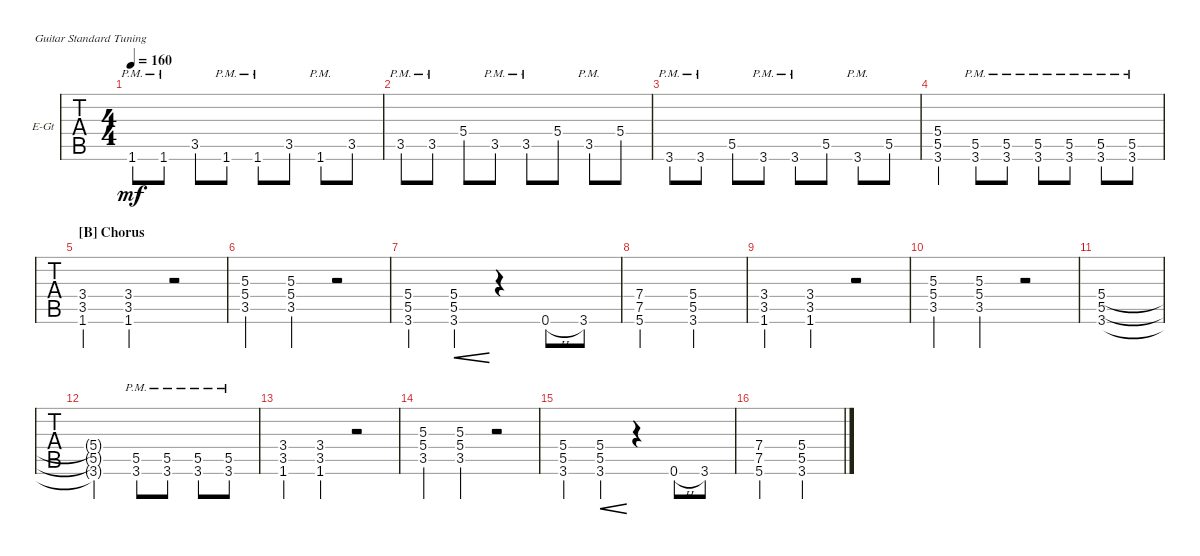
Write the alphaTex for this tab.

\defaultSystemsLayout 4
\bracketExtendMode groupsimilarinstruments
\multiBarRest
\firstSystemTrackNameOrientation horizontal
\otherSystemsTrackNameOrientation horizontal
\track ("Cole Train" "E-Gt") {instrument distortionguitar}
\staff {tabs}
\tuning (E4 B3 G3 D3 A2 E2)
\ts (4 4)
\tempo 160
\clef g2
\ks c
1.6{pm}.8{dy mf} 1.6{pm}.8 3.5.8 1.6{pm}.8 1.6{pm}.8 3.5.8 1.6{pm}.8 3.5.8 |
3.5{pm}.8 3.5{pm}.8 5.4.8 3.5{pm}.8 3.5{pm}.8 5.4.8 3.5{pm}.8 5.4.8 |
3.6{pm}.8 3.6{pm}.8 5.5.8 3.6{pm}.8 3.6{pm}.8 5.5.8 3.6{pm}.8 5.5.8 |
(3.6 5.5 5.4).4 (3.6{pm} 5.5{pm}).8 (3.6{pm} 5.5{pm}).8 (3.6{pm} 5.5{pm}).8 (3.6{pm} 5.5{pm}).8 (3.6{pm} 5.5{pm}).8 (3.6{pm} 5.5{pm}).8 |
\section ("B" "Chorus")
(1.6 3.5 3.4).4 (1.6 3.5 3.4).4 r.2 |
(3.5 5.4 5.3).4 (3.5 5.4 5.3).4 r.2 |
(3.6 5.5 5.4).4 (3.6 5.5 5.4).4{cre} r.4 0.6{h}.8 3.6.8 |
(5.6 7.5 7.4).2 (3.6 5.5 5.4).2 |
(1.6 3.5 3.4).4 (1.6 3.5 3.4).4 r.2 |
(3.5 5.4 5.3).4 (3.5 5.4 5.3).4 r.2 |
(3.6 5.5 5.4).1 |
(3.6{t} 5.5{t} 5.4{t}).2 (3.6{pm} 5.5{pm}).8 (3.6{pm} 5.5{pm}).8 (3.6{pm} 5.5{pm}).8 (3.6{pm} 5.5{pm}).8 |
(1.6 3.5 3.4).4 (1.6 3.5 3.4).4 r.2 |
(3.5 5.4 5.3).4 (3.5 5.4 5.3).4 r.2 |
(3.6 5.5 5.4).4 (3.6 5.5 5.4).4{cre} r.4 0.6{h}.8 3.6.8 |
(5.6 7.5 7.4).2 (3.6 5.5 5.4).2
